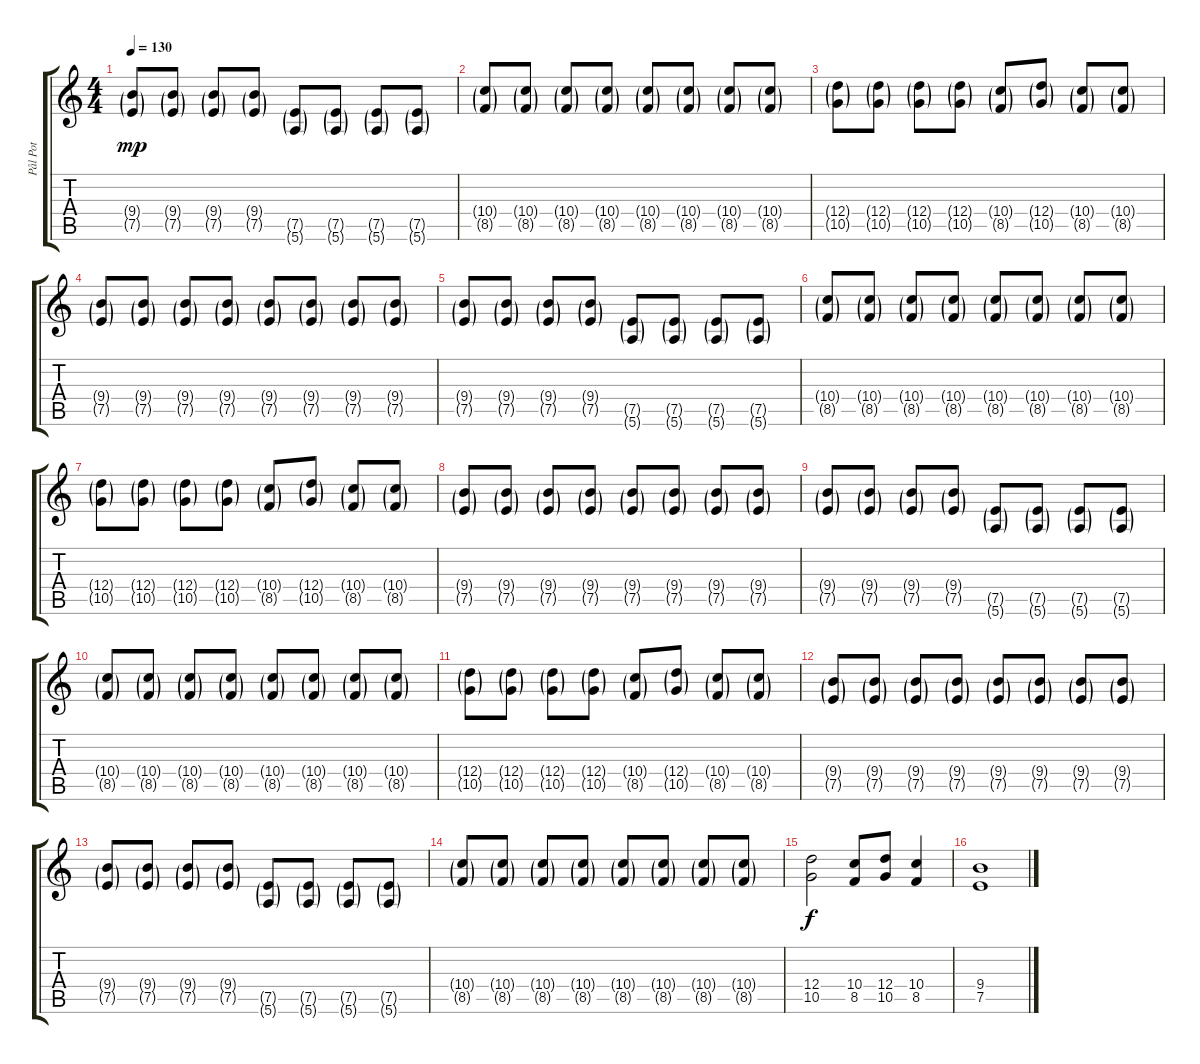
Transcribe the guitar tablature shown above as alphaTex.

\track ("Pål Pot" "Pål Pot") {instrument distortionguitar}
\staff {score tabs}
\tuning (E4 B3 G3 D3 A2 E2) {hide}
\ts (4 4)
\tempo 130
\clef g2
\ks c
(9.4{g} 7.5{g}).8{dy mp} (9.4{g} 7.5{g}).8 (9.4{g} 7.5{g}).8 (9.4{g} 7.5{g}).8 (7.5{g} 5.6{g}).8 (7.5{g} 5.6{g}).8 (7.5{g} 5.6{g}).8 (7.5{g} 5.6{g}).8 |
(10.4{g} 8.5{g}).8 (10.4{g} 8.5{g}).8 (10.4{g} 8.5{g}).8 (10.4{g} 8.5{g}).8 (10.4{g} 8.5{g}).8 (10.4{g} 8.5{g}).8 (10.4{g} 8.5{g}).8 (10.4{g} 8.5{g}).8 |
(12.4{g} 10.5{g}).8 (12.4{g} 10.5{g}).8 (12.4{g} 10.5{g}).8 (12.4{g} 10.5{g}).8 (10.4{g} 8.5{g}).8 (12.4{g} 10.5{g}).8 (10.4{g} 8.5{g}).8 (10.4{g} 8.5{g}).8 |
(9.4{g} 7.5{g}).8 (9.4{g} 7.5{g}).8 (9.4{g} 7.5{g}).8 (9.4{g} 7.5{g}).8 (9.4{g} 7.5{g}).8 (9.4{g} 7.5{g}).8 (9.4{g} 7.5{g}).8 (9.4{g} 7.5{g}).8 |
(9.4{g} 7.5{g}).8 (9.4{g} 7.5{g}).8 (9.4{g} 7.5{g}).8 (9.4{g} 7.5{g}).8 (7.5{g} 5.6{g}).8 (7.5{g} 5.6{g}).8 (7.5{g} 5.6{g}).8 (7.5{g} 5.6{g}).8 |
(10.4{g} 8.5{g}).8 (10.4{g} 8.5{g}).8 (10.4{g} 8.5{g}).8 (10.4{g} 8.5{g}).8 (10.4{g} 8.5{g}).8 (10.4{g} 8.5{g}).8 (10.4{g} 8.5{g}).8 (10.4{g} 8.5{g}).8 |
(12.4{g} 10.5{g}).8 (12.4{g} 10.5{g}).8 (12.4{g} 10.5{g}).8 (12.4{g} 10.5{g}).8 (10.4{g} 8.5{g}).8 (12.4{g} 10.5{g}).8 (10.4{g} 8.5{g}).8 (10.4{g} 8.5{g}).8 |
(9.4{g} 7.5{g}).8 (9.4{g} 7.5{g}).8 (9.4{g} 7.5{g}).8 (9.4{g} 7.5{g}).8 (9.4{g} 7.5{g}).8 (9.4{g} 7.5{g}).8 (9.4{g} 7.5{g}).8 (9.4{g} 7.5{g}).8 |
(9.4{g} 7.5{g}).8 (9.4{g} 7.5{g}).8 (9.4{g} 7.5{g}).8 (9.4{g} 7.5{g}).8 (7.5{g} 5.6{g}).8 (7.5{g} 5.6{g}).8 (7.5{g} 5.6{g}).8 (7.5{g} 5.6{g}).8 |
(10.4{g} 8.5{g}).8 (10.4{g} 8.5{g}).8 (10.4{g} 8.5{g}).8 (10.4{g} 8.5{g}).8 (10.4{g} 8.5{g}).8 (10.4{g} 8.5{g}).8 (10.4{g} 8.5{g}).8 (10.4{g} 8.5{g}).8 |
(12.4{g} 10.5{g}).8 (12.4{g} 10.5{g}).8 (12.4{g} 10.5{g}).8 (12.4{g} 10.5{g}).8 (10.4{g} 8.5{g}).8 (12.4{g} 10.5{g}).8 (10.4{g} 8.5{g}).8 (10.4{g} 8.5{g}).8 |
(9.4{g} 7.5{g}).8 (9.4{g} 7.5{g}).8 (9.4{g} 7.5{g}).8 (9.4{g} 7.5{g}).8 (9.4{g} 7.5{g}).8 (9.4{g} 7.5{g}).8 (9.4{g} 7.5{g}).8 (9.4{g} 7.5{g}).8 |
(9.4{g} 7.5{g}).8 (9.4{g} 7.5{g}).8 (9.4{g} 7.5{g}).8 (9.4{g} 7.5{g}).8 (7.5{g} 5.6{g}).8 (7.5{g} 5.6{g}).8 (7.5{g} 5.6{g}).8 (7.5{g} 5.6{g}).8 |
(10.4{g} 8.5{g}).8 (10.4{g} 8.5{g}).8 (10.4{g} 8.5{g}).8 (10.4{g} 8.5{g}).8 (10.4{g} 8.5{g}).8 (10.4{g} 8.5{g}).8 (10.4{g} 8.5{g}).8 (10.4{g} 8.5{g}).8 |
(12.4 10.5).2{dy f} (10.4 8.5).8 (12.4 10.5).8 (10.4 8.5).4 |
(9.4 7.5).1
